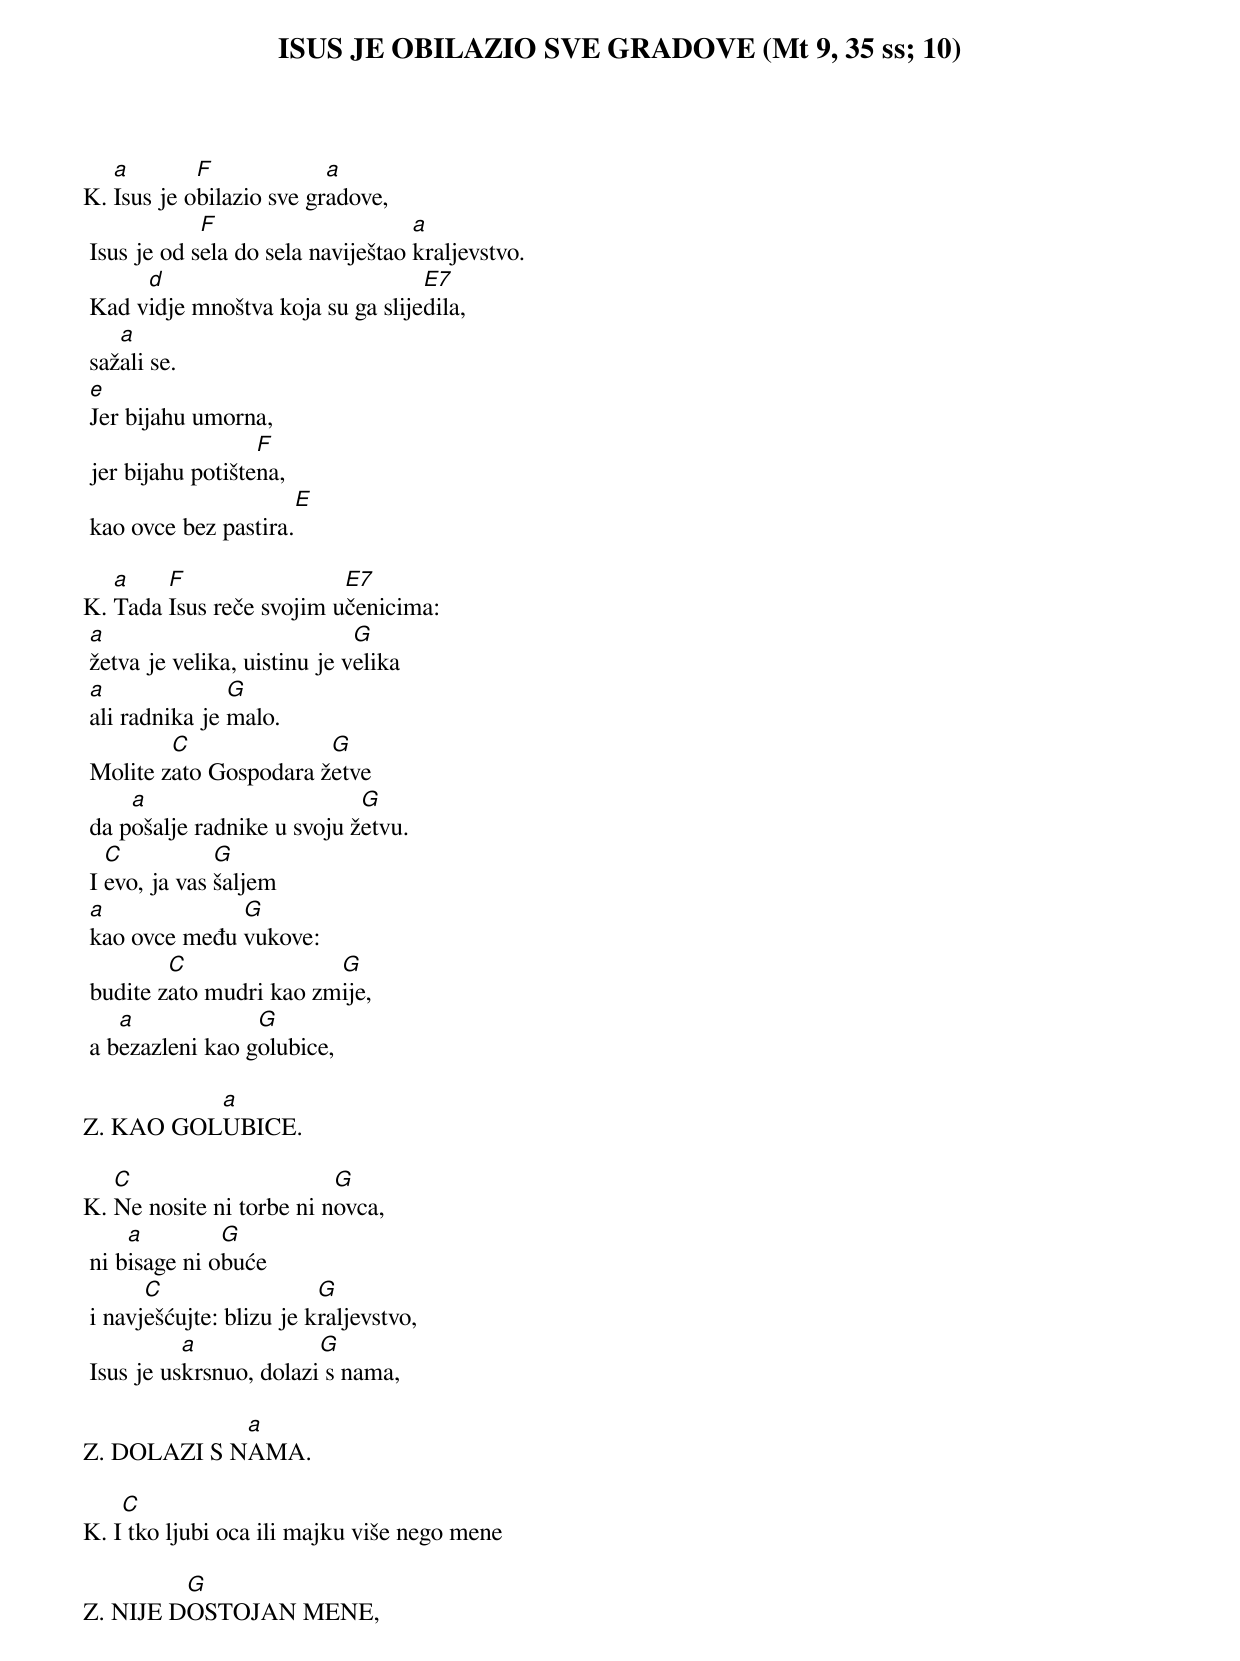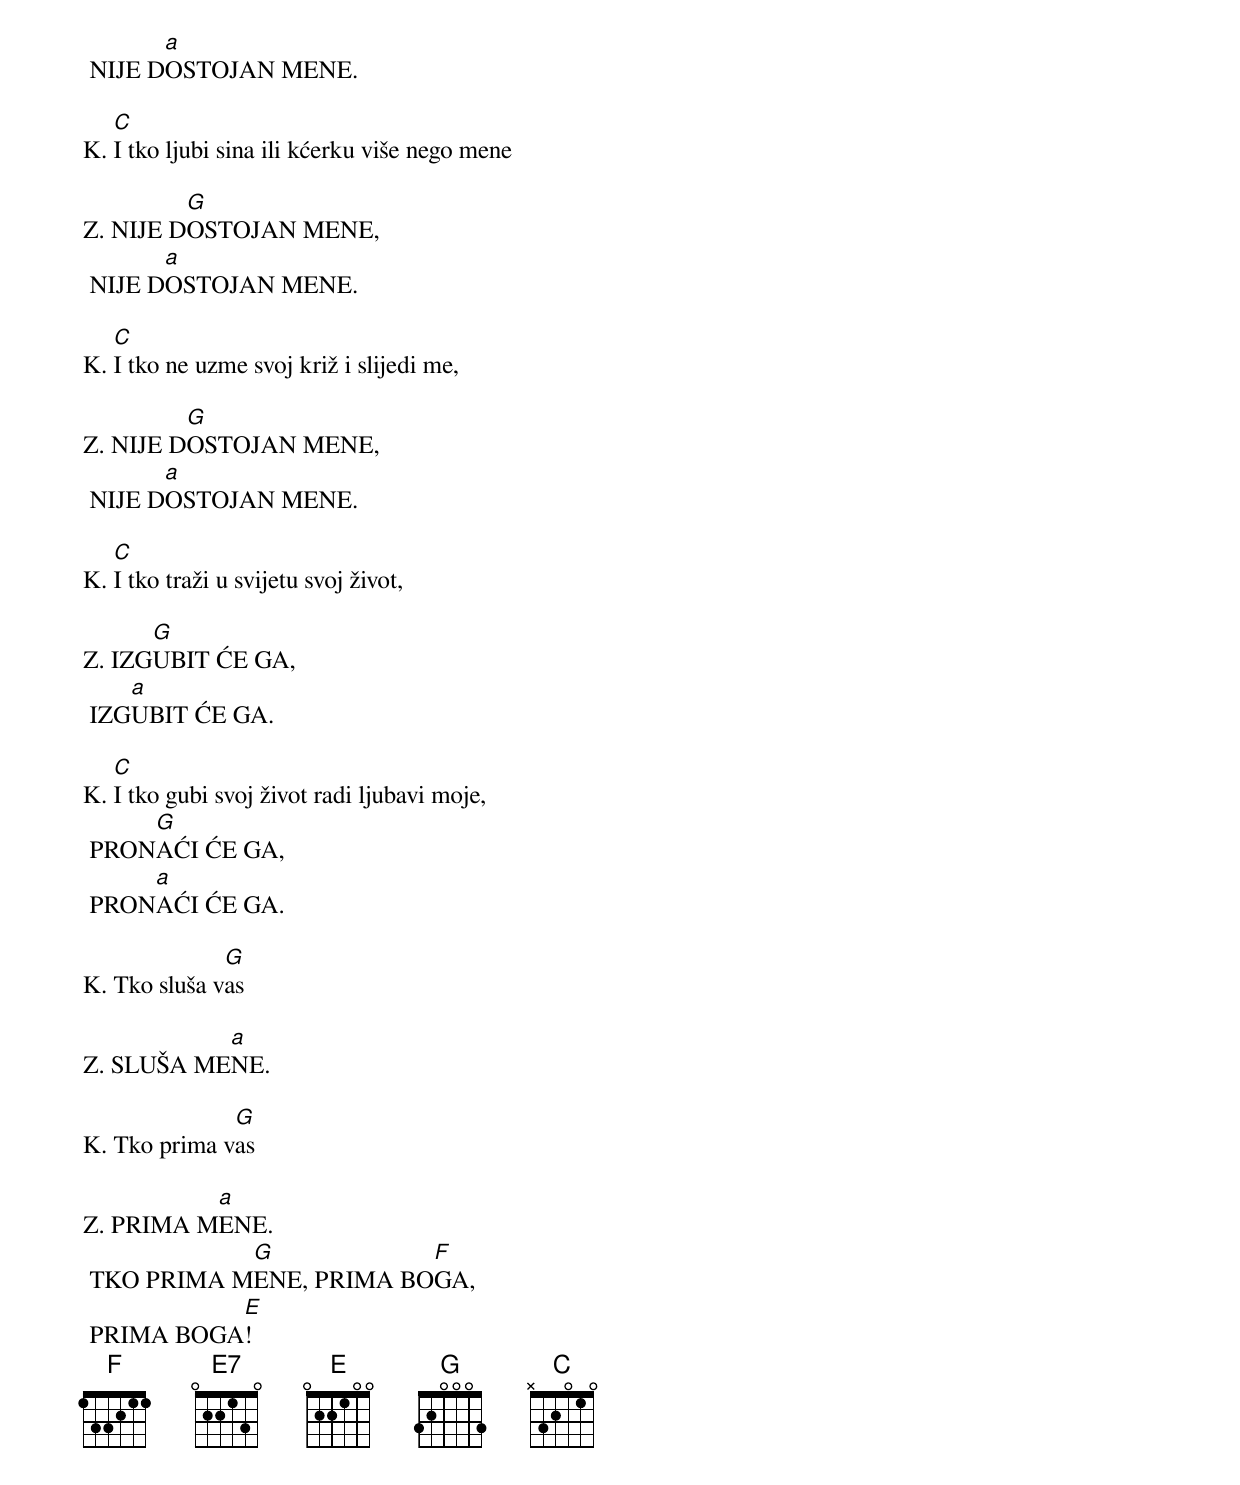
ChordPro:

{title: ISUS JE OBILAZIO SVE GRADOVE (Mt 9, 35 ss; 10)}

K.	[a]Isus je o[F]bilazio sve gr[a]adove,
	Isus je od s[F]ela do sela naviještao [a]kraljevstvo.
	Kad v[d]idje mnoštva koja su ga slije[E7]dila,
	saž[a]ali se.
	[e]Jer bijahu umorna,
	jer bijahu potište[F]na,
	kao ovce bez pastira.[E]

K.	[a]Tada [F]Isus reče svojim u[E7]čenicima:
	[a]žetva je velika, uistinu je v[G]elika
	[a]ali radnika je [G]malo.
	Molite z[C]ato Gospodara ž[G]etve
	da p[a]ošalje radnike u svoju ž[G]etvu.
	I [C]evo, ja vas [G]šaljem
	[a]kao ovce među [G]vukove:
	budite z[C]ato mudri kao zm[G]ije,
	a b[a]ezazleni kao g[G]olubice,

Z.	KAO GOL[a]UBICE.

K.	[C]Ne nosite ni torbe ni n[G]ovca,
	ni b[a]isage ni o[G]buće
	i navj[C]ešćujte: blizu je k[G]raljevstvo,
	Isus je us[a]krsnuo, dolazi[G] s nama,

Z.	DOLAZI S N[a]AMA.

K.	I[C] tko ljubi oca ili majku više nego mene

Z.	NIJE D[G]OSTOJAN MENE,
	NIJE D[a]OSTOJAN MENE.

K.	[C]I tko ljubi sina ili kćerku više nego mene

Z.	NIJE D[G]OSTOJAN MENE,
	NIJE D[a]OSTOJAN MENE.

K.	[C]I tko ne uzme svoj križ i slijedi me,

Z.	NIJE D[G]OSTOJAN MENE,
	NIJE D[a]OSTOJAN MENE.

K.	[C]I tko traži u svijetu svoj život,

Z.	IZG[G]UBIT ĆE GA,
	IZG[a]UBIT ĆE GA.

K.	[C]I tko gubi svoj život radi ljubavi moje,
	PRON[G]AĆI ĆE GA,
	PRON[a]AĆI ĆE GA.

K.	Tko sluša v[G]as

Z.	SLUŠA ME[a]NE.

K.	Tko prima v[G]as

Z.	PRIMA M[a]ENE.
	TKO PRIMA M[G]ENE, PRIMA BO[F]GA,
	PRIMA BOGA[E]!
